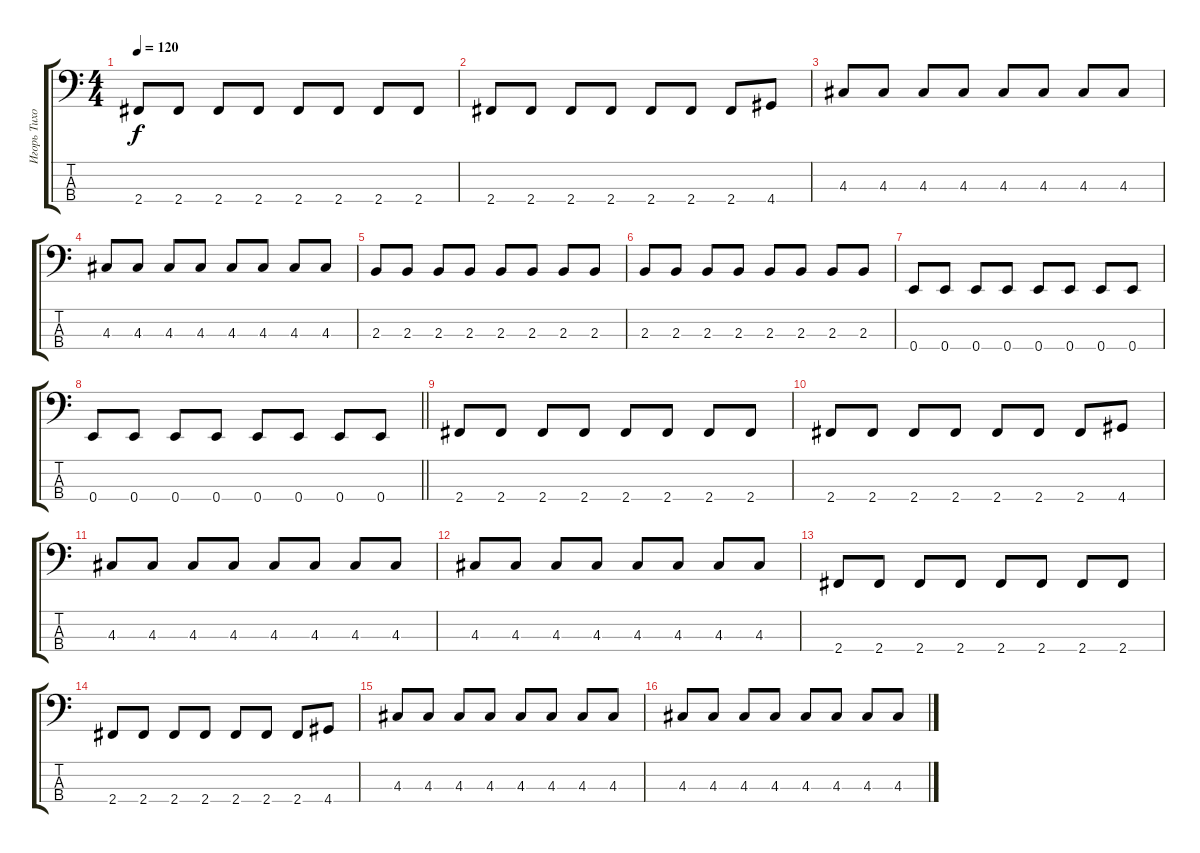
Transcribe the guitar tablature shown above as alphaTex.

\track ("Игорь Тихомиров" "Игорь Тихо") {instrument electricbassfinger}
\staff {score tabs}
\tuning (G2 D2 A1 E1) {hide}
\ts (4 4)
\tempo 120
\clef f4
\ks c
2.4.8{dy f} 2.4.8 2.4.8 2.4.8 2.4.8 2.4.8 2.4.8 2.4.8 |
2.4.8 2.4.8 2.4.8 2.4.8 2.4.8 2.4.8 2.4.8 4.4.8 |
4.3.8 4.3.8 4.3.8 4.3.8 4.3.8 4.3.8 4.3.8 4.3.8 |
4.3.8 4.3.8 4.3.8 4.3.8 4.3.8 4.3.8 4.3.8 4.3.8 |
2.3.8 2.3.8 2.3.8 2.3.8 2.3.8 2.3.8 2.3.8 2.3.8 |
2.3.8 2.3.8 2.3.8 2.3.8 2.3.8 2.3.8 2.3.8 2.3.8 |
0.4.8 0.4.8 0.4.8 0.4.8 0.4.8 0.4.8 0.4.8 0.4.8 |
\barLineRight lightlight
0.4.8 0.4.8 0.4.8 0.4.8 0.4.8 0.4.8 0.4.8 0.4.8 |
2.4.8 2.4.8 2.4.8 2.4.8 2.4.8 2.4.8 2.4.8 2.4.8 |
2.4.8 2.4.8 2.4.8 2.4.8 2.4.8 2.4.8 2.4.8 4.4.8 |
4.3.8 4.3.8 4.3.8 4.3.8 4.3.8 4.3.8 4.3.8 4.3.8 |
4.3.8 4.3.8 4.3.8 4.3.8 4.3.8 4.3.8 4.3.8 4.3.8 |
2.4.8 2.4.8 2.4.8 2.4.8 2.4.8 2.4.8 2.4.8 2.4.8 |
2.4.8 2.4.8 2.4.8 2.4.8 2.4.8 2.4.8 2.4.8 4.4.8 |
4.3.8 4.3.8 4.3.8 4.3.8 4.3.8 4.3.8 4.3.8 4.3.8 |
4.3.8 4.3.8 4.3.8 4.3.8 4.3.8 4.3.8 4.3.8 4.3.8
